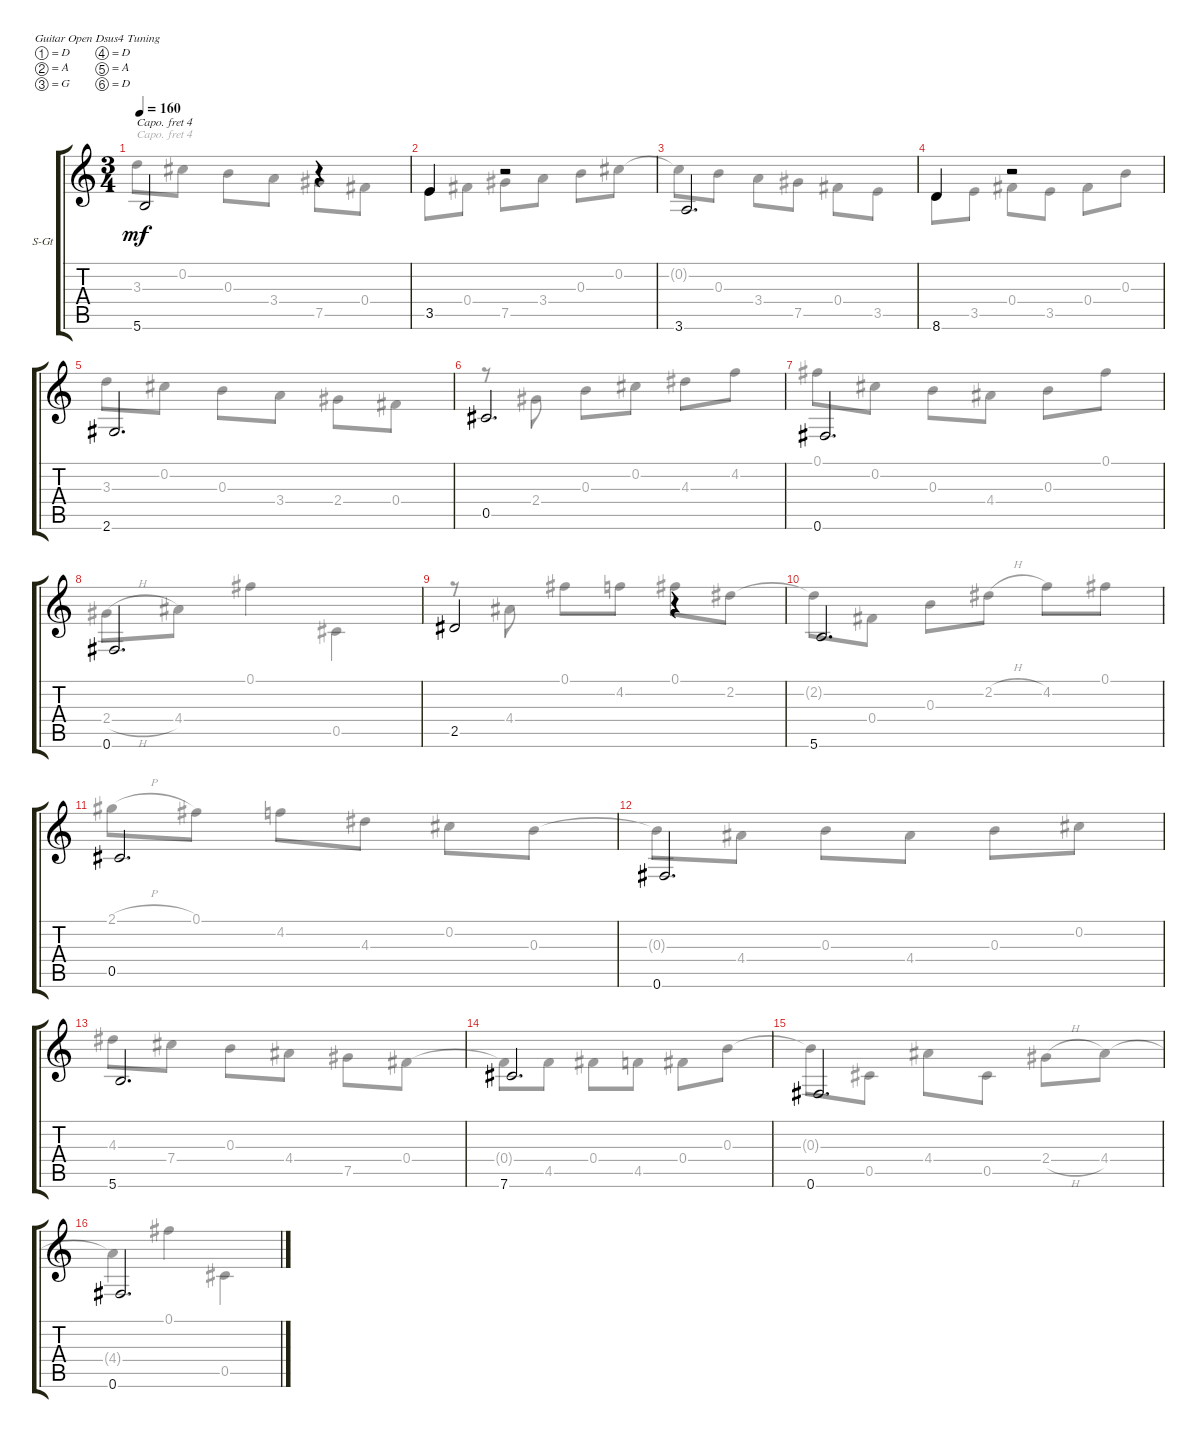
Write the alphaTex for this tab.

\defaultSystemsLayout 4
\bracketExtendMode groupsimilarinstruments
\firstSystemTrackNameOrientation horizontal
\otherSystemsTrackNameOrientation horizontal
\track ("Steel Guitar" "S-Gt") {instrument acousticguitarsteel}
\staff {score tabs}
\capo 4
\tuning (D4 A3 G3 D3 A2 D2)
\voice
\ts (3 4)
\tempo 160
\clef g2
\ks c
5.6.2{dy mf} r.4 |
3.5.4 r.2 |
3.6.2{d} |
8.6.4 r.2 |
2.6.2{d} |
0.5.2{d} |
0.6.2{d} |
0.6.2{d} |
2.5.2 r.4 |
5.6.2{d} |
0.5.2{d} |
0.6.2{d} |
5.6.2{d} |
7.6.2{d} |
0.6.2{d} |
0.6.2{d}
\voice
\clef g2
\ottava regular
\simile none
\ks c
3.3.8{dy mf} 0.2.8 0.3.8 3.4.8 7.5.8 0.4.8 |
3.5.8 0.4.8 7.5.8 3.4.8 0.3.8 0.2.8 |
0.2{t}.8 0.3.8 3.4.8 7.5.8 0.4.8 3.5.8 |
8.6.8 3.5.8 0.4.8 3.5.8 0.4.8 0.3.8 |
3.3.8 0.2.8 0.3.8 3.4.8 2.4.8 0.4.8 |
r.8 2.4.8 0.3.8 0.2.8 4.3.8 4.2.8 |
0.1.8 0.2.8 0.3.8 4.4.8 0.3.8 0.1.8 |
2.4{h}.8 4.4.8 0.1.4 0.5.4 |
r.8 4.4.8 0.1.8 4.2.8 0.1.8 2.2.8 |
2.2{t}.8 0.4.8 0.3.8 2.2{h}.8 4.2.8 0.1.8 |
2.1{h}.8 0.1.8 4.2.8 4.3.8 0.2.8 0.3.8 |
0.3{t}.8 4.4.8 0.3.8 4.4.8 0.3.8 0.2.8 |
4.3.8 7.4.8 0.3.8 4.4.8 7.5.8 0.4.8 |
0.4{t}.8 4.5.8 0.4.8 4.5.8 0.4.8 0.3.8 |
0.3{t}.8 0.5.8 4.4.8 0.5.8 2.4{h}.8 4.4.8 |
4.4{t}.4 0.1.4 0.5.4
